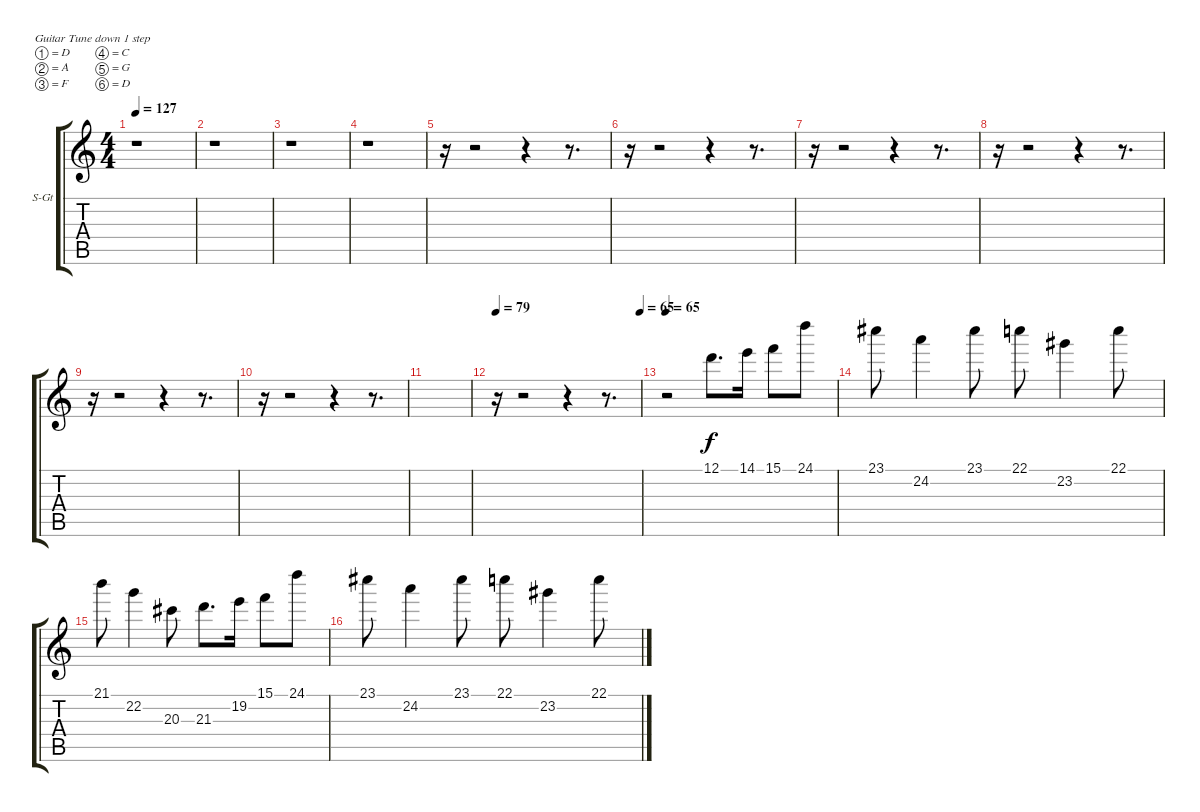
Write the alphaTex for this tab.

\bracketExtendMode groupsimilarinstruments
\firstSystemTrackNameOrientation horizontal
\otherSystemsTrackNameOrientation horizontal
\track ("Martin Keyboard2" "S-Gt") {instrument stringensemble1}
\staff {score tabs}
\tuning (D4 A3 F3 C3 G2 D2)
\displaytranspose 12
\ts (4 4)
\tempo 127
\clef g2
\ks c
r.1{dy mp} |
r.1 |
r.1 |
r.1 |
r.16 r.2 r.4 r.8{d} |
r.16 r.2 r.4 r.8{d} |
r.16 r.2 r.4 r.8{d} |
r.16 r.2 r.4 r.8{d} |
r.16 r.2 r.4 r.8{d} |
r.16 r.2 r.4 r.8{d} |
|
\tempo 79
\tempo (65 1)
r.16 r.2 r.4 r.8{d} |
\tempo 65
r.2 12.1.8{d dy f} 14.1.16 15.1.8 24.1.8 |
23.1.8 24.2.4 23.1.8 22.1.8 23.2.4 22.1.8 |
21.1.8 22.2.4 20.3.8 21.3.8{d} 19.2.16 15.1.8 24.1.8 |
23.1.8 24.2.4 23.1.8 22.1.8 23.2.4 22.1.8
